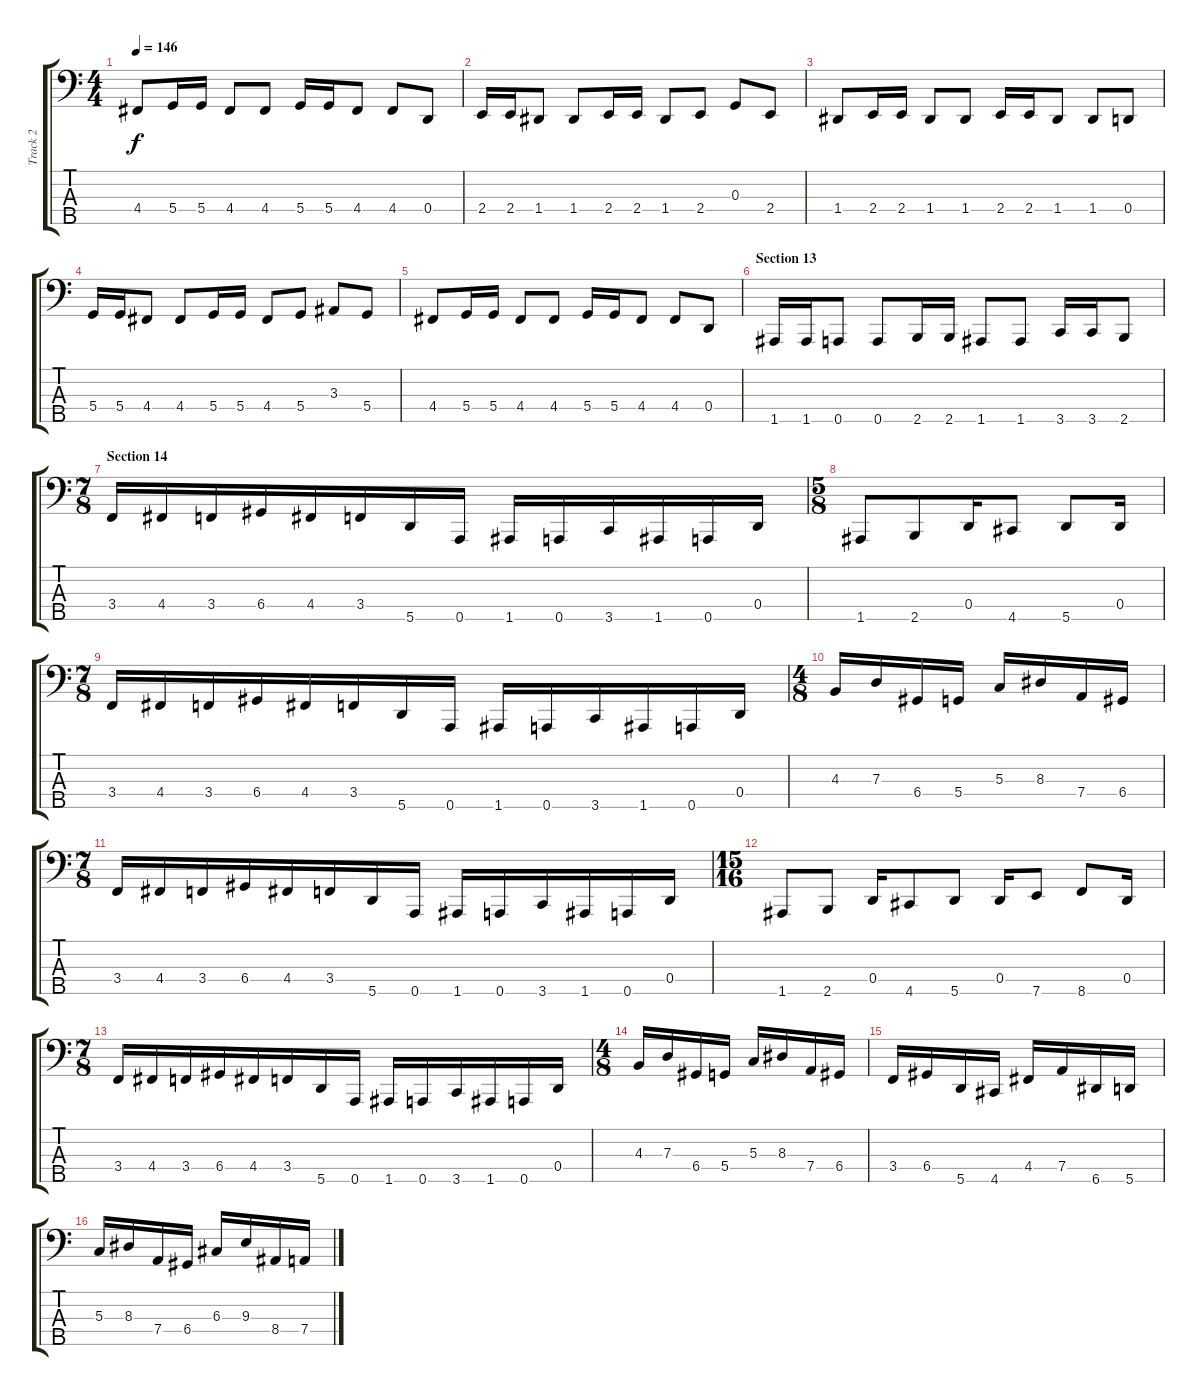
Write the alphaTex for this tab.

\track ("Track 2" "Track 2") {instrument electricbassfinger}
\staff {score tabs}
\tuning (F2 C2 G1 D1 A0) {hide}
\ts (4 4)
\tempo 146
\clef f4
\ks c
4.4.8{dy f} 5.4.16 5.4.16 4.4.8 4.4.8 5.4.16 5.4.16 4.4.8 4.4.8 0.4.8 |
2.4.16 2.4.16 1.4.8 1.4.8 2.4.16 2.4.16 1.4.8 2.4.8 0.3.8 2.4.8 |
1.4.8 2.4.16 2.4.16 1.4.8 1.4.8 2.4.16 2.4.16 1.4.8 1.4.8 0.4.8 |
5.4.16 5.4.16 4.4.8 4.4.8 5.4.16 5.4.16 4.4.8 5.4.8 3.3.8 5.4.8 |
4.4.8 5.4.16 5.4.16 4.4.8 4.4.8 5.4.16 5.4.16 4.4.8 4.4.8 0.4.8 |
\section ("" "Section 13")
1.5.16 1.5.16 0.5.8 0.5.8 2.5.16 2.5.16 1.5.8 1.5.8 3.5.16 3.5.16 2.5.8 |
\ts (7 8)
\section ("" "Section 14")
3.4.16 4.4.16 3.4.16 6.4.16 4.4.16 3.4.16 5.5.16 0.5.16 1.5.16 0.5.16 3.5.16 1.5.16 0.5.16 0.4.16 |
\ts (5 8)
1.5.8 2.5.8 0.4.16 4.5.8 5.5.8 0.4.16 |
\ts (7 8)
3.4.16 4.4.16 3.4.16 6.4.16 4.4.16 3.4.16 5.5.16 0.5.16 1.5.16 0.5.16 3.5.16 1.5.16 0.5.16 0.4.16 |
\ts (4 8)
4.3.16 7.3.16 6.4.16 5.4.16 5.3.16 8.3.16 7.4.16 6.4.16 |
\ts (7 8)
3.4.16 4.4.16 3.4.16 6.4.16 4.4.16 3.4.16 5.5.16 0.5.16 1.5.16 0.5.16 3.5.16 1.5.16 0.5.16 0.4.16 |
\ts (15 16)
1.5.8 2.5.8 0.4.16 4.5.8 5.5.8 0.4.16 7.5.8 8.5.8 0.4.16 |
\ts (7 8)
3.4.16 4.4.16 3.4.16 6.4.16 4.4.16 3.4.16 5.5.16 0.5.16 1.5.16 0.5.16 3.5.16 1.5.16 0.5.16 0.4.16 |
\ts (4 8)
4.3.16 7.3.16 6.4.16 5.4.16 5.3.16 8.3.16 7.4.16 6.4.16 |
3.4.16 6.4.16 5.5.16 4.5.16 4.4.16 7.4.16 6.5.16 5.5.16 |
5.3.16 8.3.16 7.4.16 6.4.16 6.3.16 9.3.16 8.4.16 7.4.16
